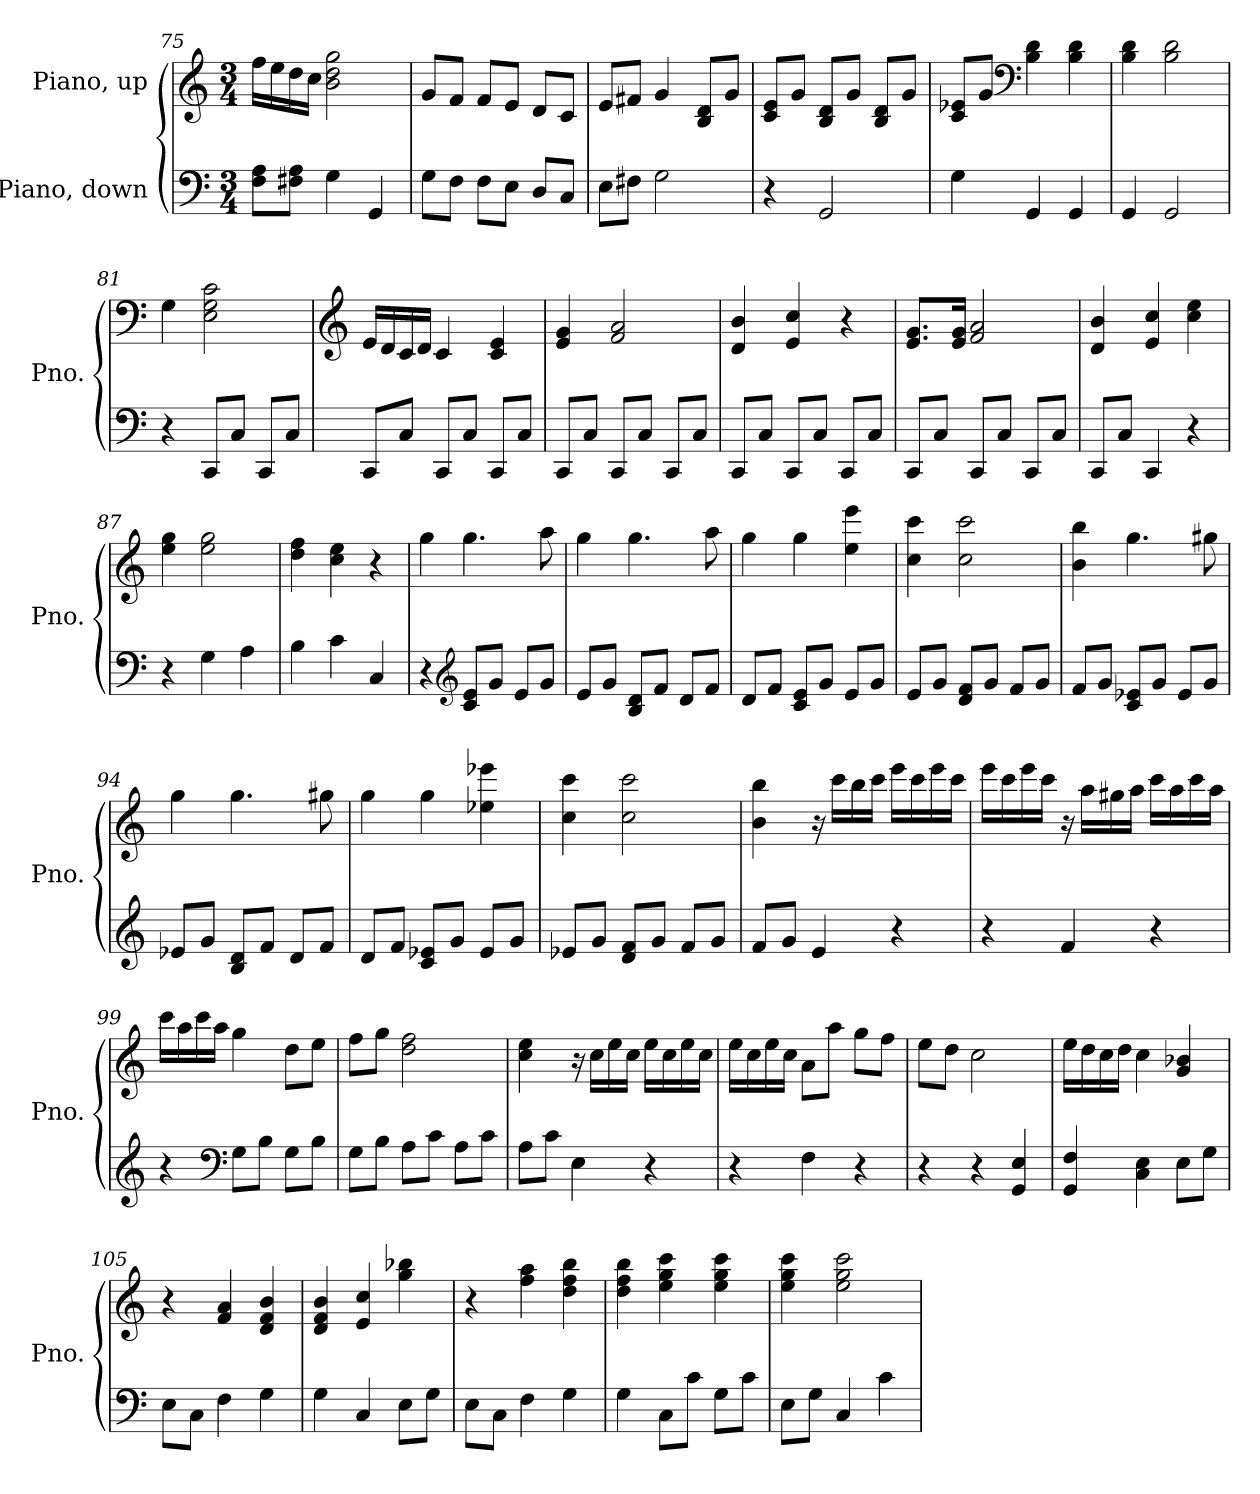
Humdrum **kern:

**kern	**kern
*part2	*part1
*staff2	*staff1
*I"Piano, down	*I"Piano, up
*I'Pno.	*I'Pno.
*clefF4	*clefG2
*k[]	*k[]
*M3/4	*M3/4
=75	=75
8F\ 8A\L	16ff\LL
.	16ee\
8F#X\ 8A\J	16dd\
.	16cc\JJ
4G\	2b\ 2dd\ 2gg\
4GG/	.
=76	=76
8G\L	8g/L
8F\J	8f/J
8F\L	8f/L
8E\J	8e/J
8D/L	8d/L
8C/J	8c/J
!!LO:LB:g=z
=77	=77
8E\L	8e/L
8F#X\J	8f#X/J
2G\	4g/
.	8B/ 8d/L
.	8g/J
=78	=78
4r	8c/ 8e/L
.	8g/J
2GG/	8B/ 8d/L
.	8g/J
.	8B/ 8d/L
.	8g/J
=79	=79
4G\	8c/ 8e-X/L
.	8g/J
*	*clefF4
4GG/	4B\ 4d\
4GG/	4B\ 4d\
=80	=80
4GG/	4B\ 4d\
2GG/	2B\ 2d\
=81	=81
4r	4G\
8CC/L	2E\ 2G\ 2c\
8C/J	.
8CC/L	.
8C/J	.
=82	=82
*	*clefG2
8CC/L	16e/LL
.	16d/
8C/J	16c/
.	16d/JJ
8CC/L	4c/
8C/J	.
8CC/L	4c/ 4e/
8C/J	.
!!LO:LB:g=z
=83	=83
8CC/L	4e/ 4g/
8C/J	.
8CC/L	2f/ 2a/
8C/J	.
8CC/L	.
8C/J	.
=84	=84
8CC/L	4d/ 4b/
8C/J	.
8CC/L	4e/ 4cc/
8C/J	.
8CC/L	4r
8C/J	.
=85	=85
8CC/L	8.e/ 8.g/L
8C/J	.
.	16e/ 16g/Jk
8CC/L	2f/ 2a/
8C/J	.
8CC/L	.
8C/J	.
=86	=86
8CC/L	4d/ 4b/
8C/J	.
4CC/	4e/ 4cc/
4r	4cc\ 4ee\
=87	=87
4r	4ee\ 4gg\
4G\	2ee\ 2gg\
4A\	.
=88	=88
4B\	4dd\ 4ff\
4c\	4cc\ 4ee\
4C/	4r
=89	=89
4r	4gg\
*clefG2	*
8c/ 8e/L	4.gg\
8g/J	.
8e/L	.
8g/J	8aa\
!!LO:LB:g=z
=90	=90
8e/L	4gg\
8g/J	.
8B/ 8d/L	4.gg\
8f/J	.
8d/L	.
8f/J	8aa\
=91	=91
8d/L	4gg\
8f/J	.
8c/ 8e/L	4gg\
8g/J	.
8e/L	4ee\ 4eee\
8g/J	.
=92	=92
8e/L	4cc\ 4ccc\
8g/J	.
8d/ 8f/L	2cc\ 2ccc\
8g/J	.
8f/L	.
8g/J	.
=93	=93
8f/L	4b\ 4bb\
8g/J	.
8c/ 8e-X/L	4.gg\
8g/J	.
8e-/L	.
8g/J	8gg#X\
=94	=94
8e-X/L	4gg\
8g/J	.
8B/ 8d/L	4.gg\
8f/J	.
8d/L	.
8f/J	8gg#X\
=95	=95
8d/L	4gg\
8f/J	.
8c/ 8e-X/L	4gg\
8g/J	.
8e-/L	4ee-X\ 4eee-X\
8g/J	.
!!LO:PB:g=z
=96	=96
8e-X/L	4cc\ 4ccc\
8g/J	.
8d/ 8f/L	2cc\ 2ccc\
8g/J	.
8f/L	.
8g/J	.
=97	=97
8f/L	4b\ 4bb\
8g/J	.
4e/	16r
.	16ccc\LL
.	16bb\
.	16ccc\JJ
4r	16eee\LL
.	16ccc\
.	16eee\
.	16ccc\JJ
=98	=98
4r	16eee\LL
.	16ccc\
.	16eee\
.	16ccc\JJ
4f/	16r
.	16aa\LL
.	16gg#X\
.	16aa\JJ
4r	16ccc\LL
.	16aa\
.	16ccc\
.	16aa\JJ
!!LO:LB:g=z
=99	=99
4r	16ccc\LL
.	16aa\
.	16ccc\
.	16aa\JJ
*clefF4	*
8G\L	4gg\
8B\J	.
8G\L	8dd\L
8B\J	8ee\J
=100	=100
8G\L	8ff\L
8B\J	8gg\J
8A\L	2dd\ 2ff\
8c\J	.
8A\L	.
8c\J	.
=101	=101
8A\L	4cc\ 4ee\
8c\J	.
4E\	16r
.	16cc\LL
.	16ee\
.	16cc\JJ
4r	16ee\LL
.	16cc\
.	16ee\
.	16cc\JJ
=102	=102
4r	16ee\LL
.	16cc\
.	16ee\
.	16cc\JJ
4F\	8a\L
.	8aa\J
4r	8gg\L
.	8ff\J
=103	=103
4r	8ee\L
.	8dd\J
4r	2cc\
4GG/ 4E/	.
!!LO:LB:g=z
=104	=104
4GG/ 4F/	16ee\LL
.	16dd\
.	16cc\
.	16dd\JJ
4C\ 4E\	4cc\
8E\L	4g/ 4b-X/
8G\J	.
=105	=105
8E\L	4r
8C\J	.
4F\	4f/ 4a/
4G\	4d/ 4f/ 4b/
=106	=106
4G\	4d/ 4f/ 4b/
4C/	4e/ 4cc/
8E\L	4gg\ 4bb-X\
8G\J	.
=107	=107
8E\L	4r
8C\J	.
4F\	4ff\ 4aa\
4G\	4dd\ 4ff\ 4bb\
=108	=108
4G\	4dd\ 4ff\ 4bb\
8C\L	4ee\ 4gg\ 4ccc\
8c\J	.
8G\L	4ee\ 4gg\ 4ccc\
8c\J	.
=109	=109
8E\L	4ee\ 4gg\ 4ccc\
8G\J	.
4C/	2ee\ 2gg\ 2ccc\
4c\	.
=	=
*-	*-
